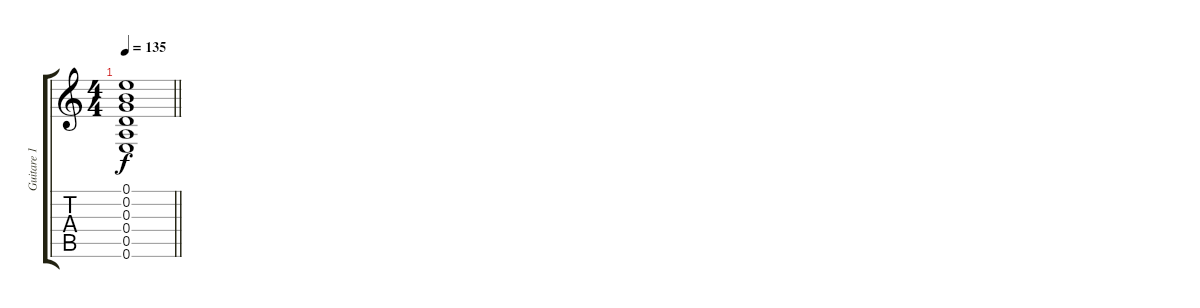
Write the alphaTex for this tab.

\track ("Guitare 1" "Guitare 1") {instrument overdrivenguitar}
\staff {score tabs}
\tuning (E4 B3 G3 D3 A2 E2) {hide}
\ts (4 4)
\tempo 135
\clef g2
\barLineRight lightlight
\ks c
(0.1{t} 0.2{t} 0.3{t} 0.4{t} 0.5{t} 0.6{t}).1{dy f}
